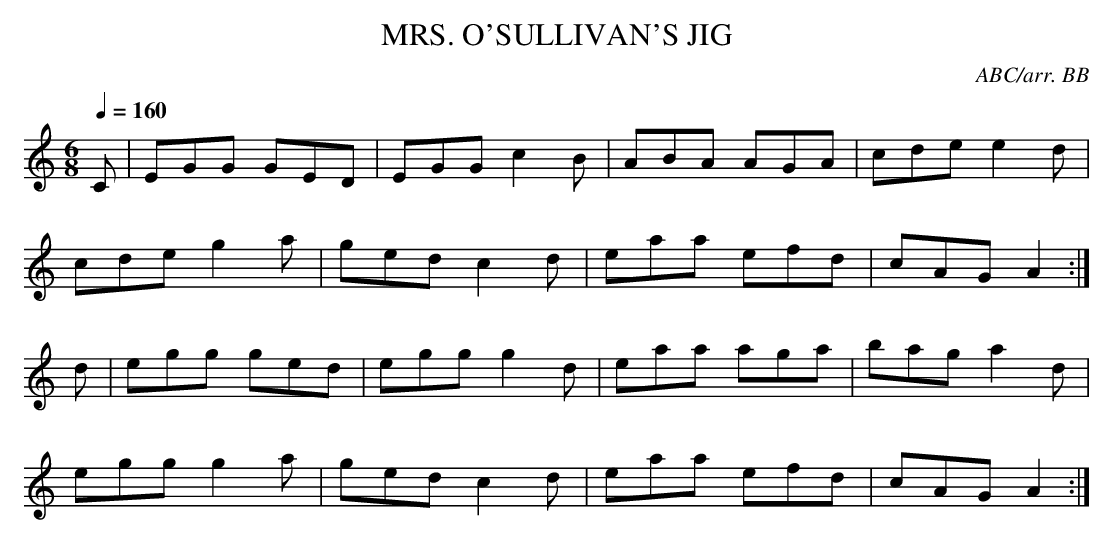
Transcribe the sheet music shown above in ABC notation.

X:1
T:MRS. O'SULLIVAN'S JIG
C:ABC/arr. BB
Q:1/4=160
M:6/8
L:1/8
K:Am % source key Bm
C|EGG GED|EGG c2 B|ABA AGA|cde e2 d|
cde g2 a|ged c2 d|eaa efd|cAG A2 :|
d|egg ged|egg g2 d|eaa aga|bag a2 d|
egg g2 a|ged c2 d|eaa efd|cAG A2 :|
